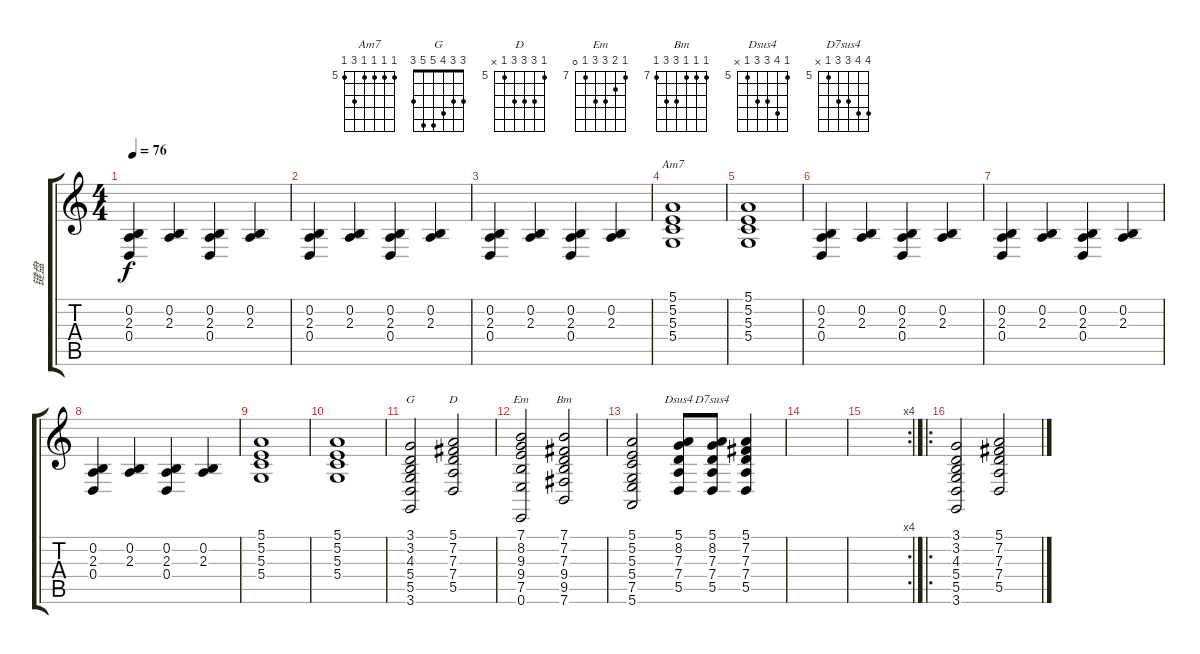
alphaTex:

\track ("键盘" "键盘") {instrument synthstrings1}
\staff {score tabs}
\tuning (E4 B3 G3 D3 A2 E2) {hide}
\chord ("Am7" 5 5 5 5 7 5) {firstfret 5}
\chord ("G" 3 3 4 5 5 3)
\chord ("D" 5 7 7 7 5 x) {firstfret 5}
\chord ("Em" 7 8 9 9 7 0) {firstfret 7}
\chord ("Bm" 7 7 7 9 9 7) {firstfret 7}
\chord ("Dsus4" 5 8 7 7 5 x) {firstfret 5}
\chord ("D7sus4" 8 8 7 7 5 x) {firstfret 5}
\ts (4 4)
\tempo 76
\clef g2
\ks c
(0.2 2.3 0.4).4{dy f instrument synthstrings1} (0.2 2.3).4 (0.2 2.3 0.4).4 (0.2 2.3).4 |
(0.2 2.3 0.4).4 (0.2 2.3).4 (0.2 2.3 0.4).4 (0.2 2.3).4 |
(0.2 2.3 0.4).4 (0.2 2.3).4 (0.2 2.3 0.4).4 (0.2 2.3).4 |
(5.1 5.2 5.3 5.4).1{ch "Am7"} |
(5.1 5.2 5.3 5.4).1 |
(0.2 2.3 0.4).4 (0.2 2.3).4 (0.2 2.3 0.4).4 (0.2 2.3).4 |
(0.2 2.3 0.4).4 (0.2 2.3).4 (0.2 2.3 0.4).4 (0.2 2.3).4 |
(0.2 2.3 0.4).4 (0.2 2.3).4 (0.2 2.3 0.4).4 (0.2 2.3).4 |
(5.1 5.2 5.3 5.4).1 |
(5.1 5.2 5.3 5.4).1 |
(3.1 3.2 4.3 5.4 5.5 3.6).2{ch "G"} (5.1 7.2 7.3 7.4 5.5).2{ch "D"} |
(7.1 8.2 9.3 9.4 7.5 0.6).2{ch "Em"} (7.1 7.2 7.3 9.4 9.5 7.6).2{ch "Bm"} |
(5.1 5.2 5.3 5.4 7.5 5.6).2 (5.1 8.2 7.3 7.4 5.5).8{ch "Dsus4"} (5.1 8.2 7.3 7.4 5.5).8{ch "D7sus4"} (5.1 7.2 7.3 7.4 5.5).4 |
|
\rc 4
|
\ro
(3.1 3.2 4.3 5.4 5.5 3.6).2 (5.1 7.2 7.3 7.4 5.5).2
